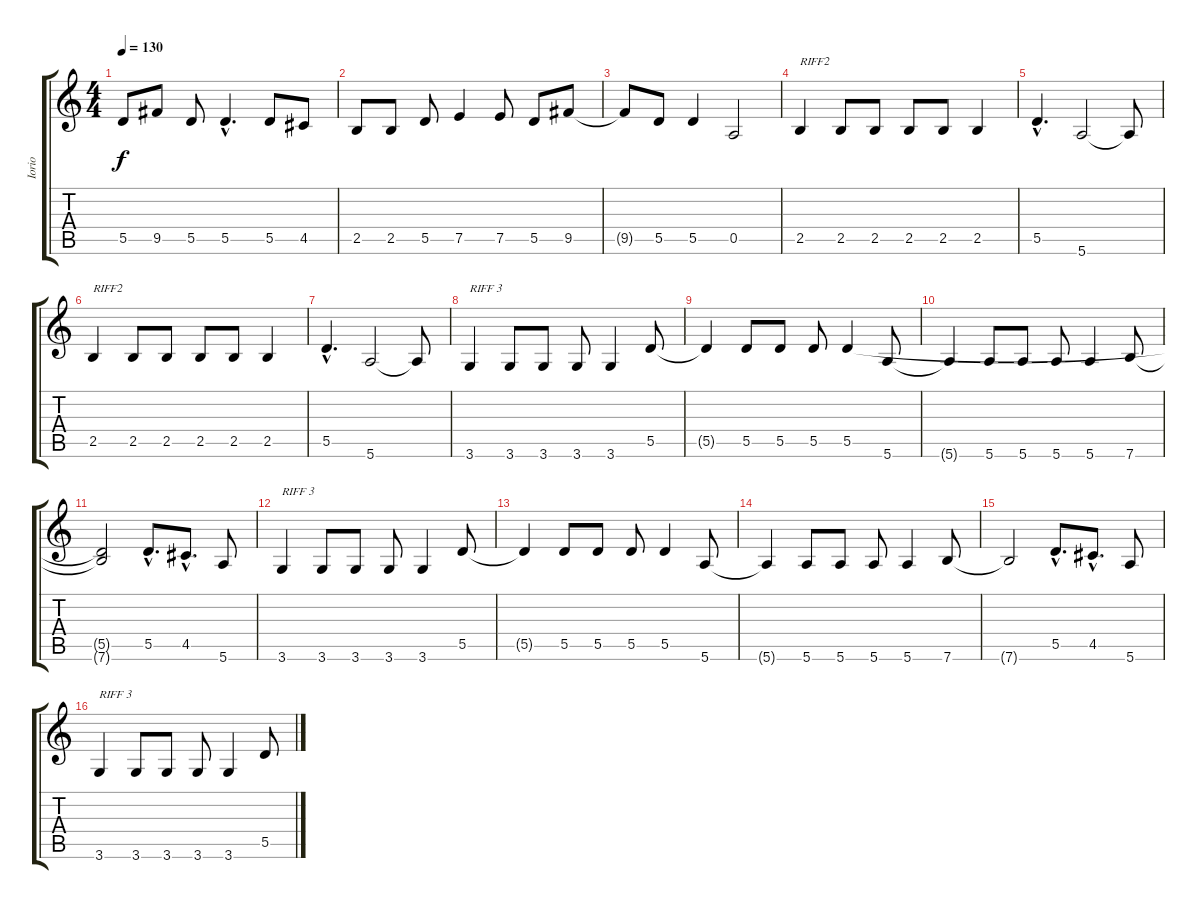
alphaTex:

\track ("Iorio" "Iorio") {instrument electricbasspick}
\staff {score tabs}
\tuning (E4 B3 G3 D3 A2 E2) {hide}
\ts (4 4)
\tempo 130
\clef g2
\ks c
5.5.8{dy f} 9.5.8 5.5.8 5.5{hac}.4{d} 5.5.8 4.5.8 |
2.5.8 2.5.8 5.5.8 7.5.4 7.5.8 5.5.8 9.5.8 |
9.5{t}.8 5.5.8 5.5.4 0.5.2 |
2.5.4{txt "RIFF2"} 2.5.8 2.5.8 2.5.8 2.5.8 2.5.4 |
5.5{hac}.4{d} 5.6.2 5.6{t}.8 |
2.5.4{txt "RIFF2"} 2.5.8 2.5.8 2.5.8 2.5.8 2.5.4 |
5.5{hac}.4{d} 5.6.2 5.6{t}.8 |
3.6.4{txt "RIFF 3"} 3.6.8 3.6.8 3.6.8 3.6.4 5.5.8 |
5.5{t}.4 5.5.8 5.5.8 5.5.8 5.5.4 5.6.8 |
5.6{t}.4 5.6.8 5.6.8 5.6.8 5.6.4 7.6.8 |
(5.5{t} 7.6{t}).2 5.5{hac}.8{d} 4.5{hac}.8{d} 5.6.8 |
3.6.4{txt "RIFF 3"} 3.6.8 3.6.8 3.6.8 3.6.4 5.5.8 |
5.5{t}.4 5.5.8 5.5.8 5.5.8 5.5.4 5.6.8 |
5.6{t}.4 5.6.8 5.6.8 5.6.8 5.6.4 7.6.8 |
7.6{t}.2 5.5{hac}.8{d} 4.5{hac}.8{d} 5.6.8 |
3.6.4{txt "RIFF 3"} 3.6.8 3.6.8 3.6.8 3.6.4 5.5.8
